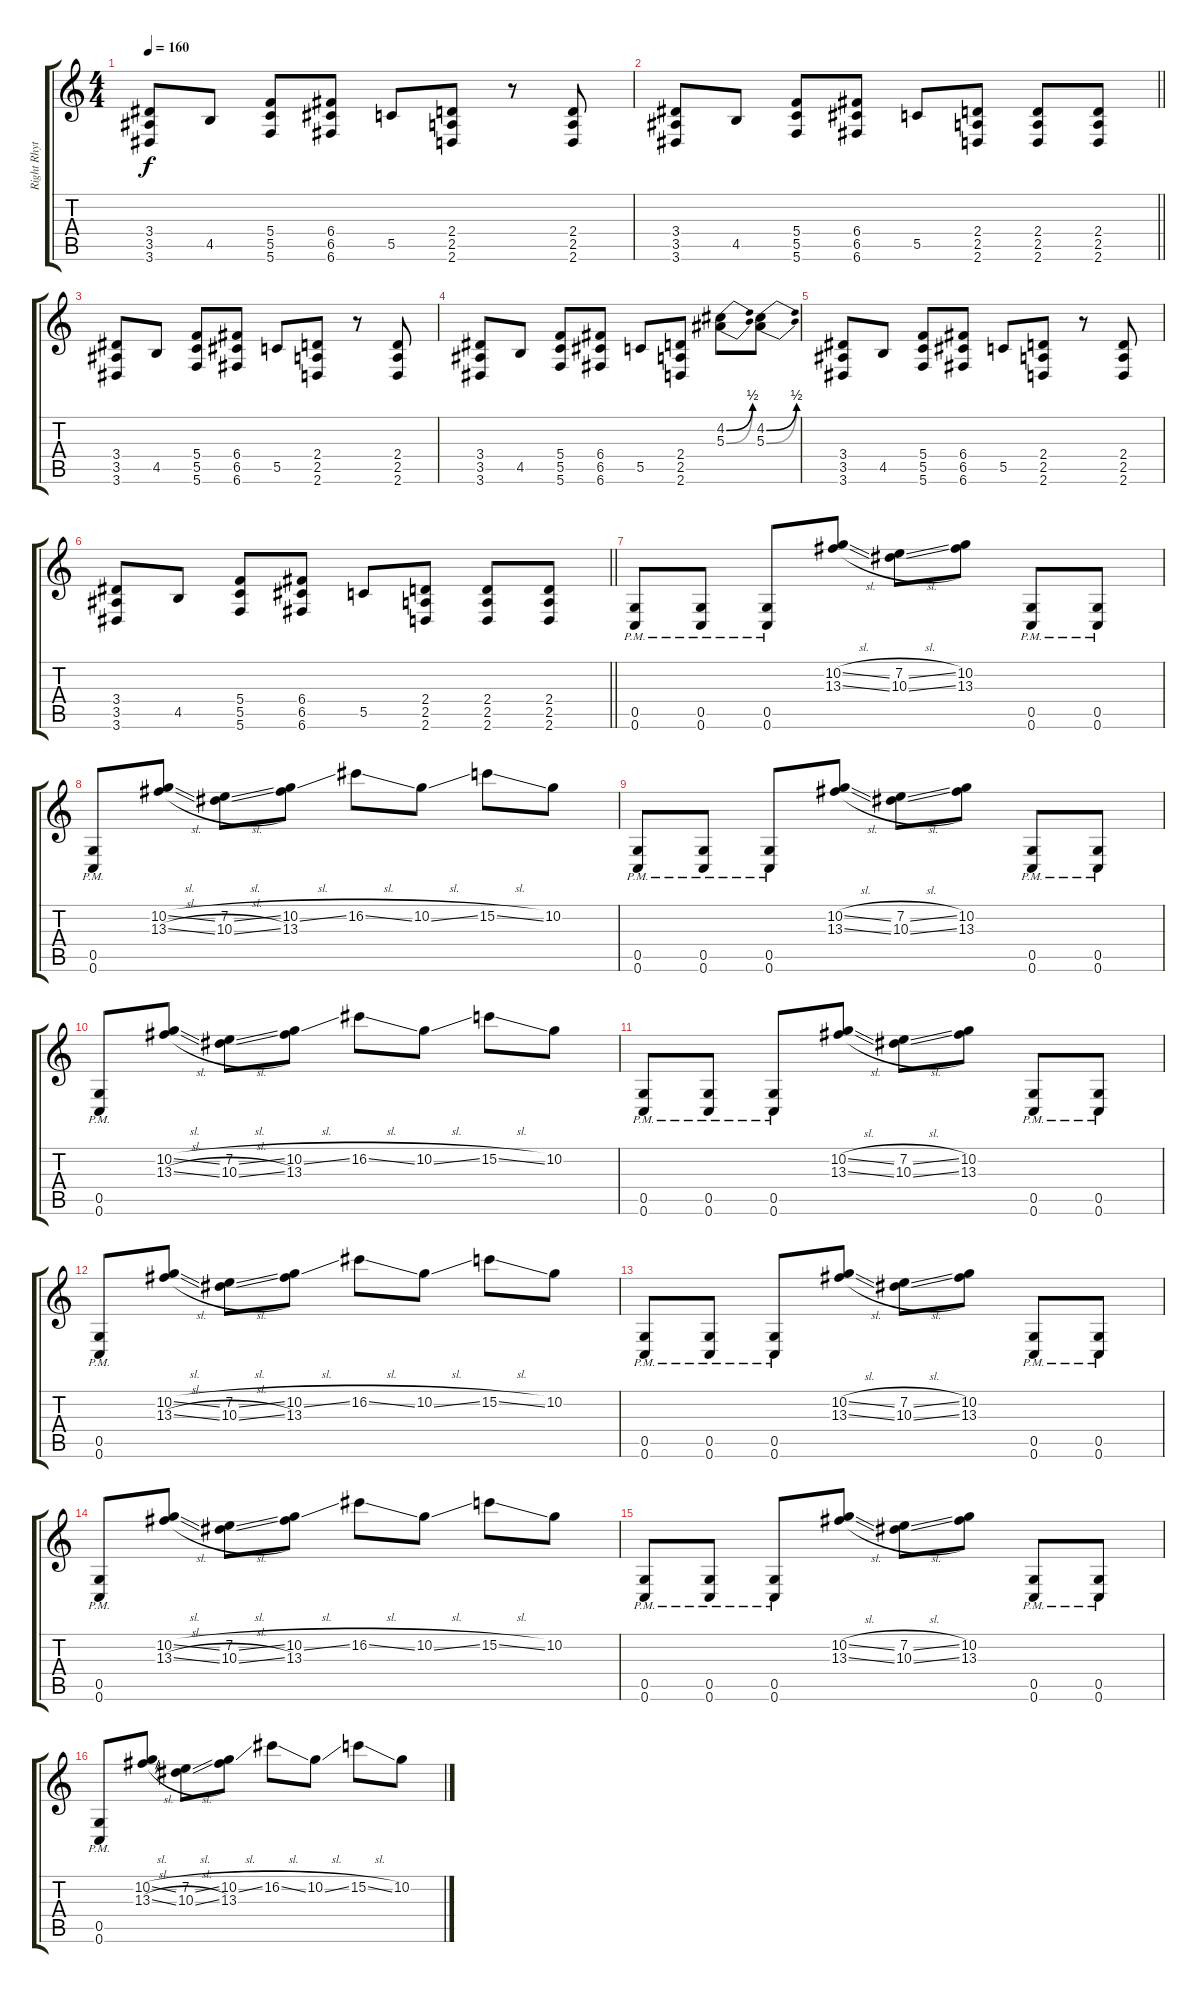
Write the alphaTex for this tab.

\track ("Right Rhythm" "Right Rhyt") {instrument distortionguitar}
\staff {score tabs}
\tuning (D4 A3 F3 C3 G2 C2) {hide}
\ts (4 4)
\tempo 160
\clef g2
\ks c
(3.4 3.5 3.6).8{dy f} 4.5.8 (5.4 5.5 5.6).8 (6.4 6.5 6.6).8 5.5.8 (2.4 2.5 2.6).8 r.8 (2.4 2.5 2.6).8 |
\barLineRight lightlight
(3.4 3.5 3.6).8 4.5.8 (5.4 5.5 5.6).8 (6.4 6.5 6.6).8 5.5.8 (2.4 2.5 2.6).8 (2.4 2.5 2.6).8 (2.4 2.5 2.6).8 |
(3.4 3.5 3.6).8 4.5.8 (5.4 5.5 5.6).8 (6.4 6.5 6.6).8 5.5.8 (2.4 2.5 2.6).8 r.8 (2.4 2.5 2.6).8 |
(3.4 3.5 3.6).8 4.5.8 (5.4 5.5 5.6).8 (6.4 6.5 6.6).8 5.5.8 (2.4 2.5 2.6).8 (4.2{be (bend 0 0 60 2)} 5.3{be (bend 0 0 60 2)}).8 (4.2{be (bend 0 0 60 2)} 5.3{be (bend 0 0 60 2)}).8 |
(3.4 3.5 3.6).8 4.5.8 (5.4 5.5 5.6).8 (6.4 6.5 6.6).8 5.5.8 (2.4 2.5 2.6).8 r.8 (2.4 2.5 2.6).8 |
\barLineRight lightlight
(3.4 3.5 3.6).8 4.5.8 (5.4 5.5 5.6).8 (6.4 6.5 6.6).8 5.5.8 (2.4 2.5 2.6).8 (2.4 2.5 2.6).8 (2.4 2.5 2.6).8 |
\section ("" "")
(0.5{pm} 0.6{pm}).8 (0.5{pm} 0.6{pm}).8 (0.5{pm} 0.6{pm}).8 (10.2{sl} 13.3{sl}).8 (7.2{sl} 10.3{sl}).8 (10.2 13.3).8 (0.5{pm} 0.6{pm}).8 (0.5{pm} 0.6{pm}).8 |
(0.5{pm} 0.6{pm}).8 (10.2{sl} 13.3{sl}).8 (7.2{sl} 10.3{sl}).8 (10.2{sl} 13.3).8 16.2{sl}.8 10.2{sl}.8 15.2{sl}.8 10.2.8 |
(0.5{pm} 0.6{pm}).8 (0.5{pm} 0.6{pm}).8 (0.5{pm} 0.6{pm}).8 (10.2{sl} 13.3{sl}).8 (7.2{sl} 10.3{sl}).8 (10.2 13.3).8 (0.5{pm} 0.6{pm}).8 (0.5{pm} 0.6{pm}).8 |
(0.5{pm} 0.6{pm}).8 (10.2{sl} 13.3{sl}).8 (7.2{sl} 10.3{sl}).8 (10.2{sl} 13.3).8 16.2{sl}.8 10.2{sl}.8 15.2{sl}.8 10.2.8 |
(0.5{pm} 0.6{pm}).8 (0.5{pm} 0.6{pm}).8 (0.5{pm} 0.6{pm}).8 (10.2{sl} 13.3{sl}).8 (7.2{sl} 10.3{sl}).8 (10.2 13.3).8 (0.5{pm} 0.6{pm}).8 (0.5{pm} 0.6{pm}).8 |
(0.5{pm} 0.6{pm}).8 (10.2{sl} 13.3{sl}).8 (7.2{sl} 10.3{sl}).8 (10.2{sl} 13.3).8 16.2{sl}.8 10.2{sl}.8 15.2{sl}.8 10.2.8 |
(0.5{pm} 0.6{pm}).8 (0.5{pm} 0.6{pm}).8 (0.5{pm} 0.6{pm}).8 (10.2{sl} 13.3{sl}).8 (7.2{sl} 10.3{sl}).8 (10.2 13.3).8 (0.5{pm} 0.6{pm}).8 (0.5{pm} 0.6{pm}).8 |
(0.5{pm} 0.6{pm}).8 (10.2{sl} 13.3{sl}).8 (7.2{sl} 10.3{sl}).8 (10.2{sl} 13.3).8 16.2{sl}.8 10.2{sl}.8 15.2{sl}.8 10.2.8 |
(0.5{pm} 0.6{pm}).8 (0.5{pm} 0.6{pm}).8 (0.5{pm} 0.6{pm}).8 (10.2{sl} 13.3{sl}).8 (7.2{sl} 10.3{sl}).8 (10.2 13.3).8 (0.5{pm} 0.6{pm}).8 (0.5{pm} 0.6{pm}).8 |
(0.5{pm} 0.6{pm}).8 (10.2{sl} 13.3{sl}).8 (7.2{sl} 10.3{sl}).8 (10.2{sl} 13.3).8 16.2{sl}.8 10.2{sl}.8 15.2{sl}.8 10.2.8
